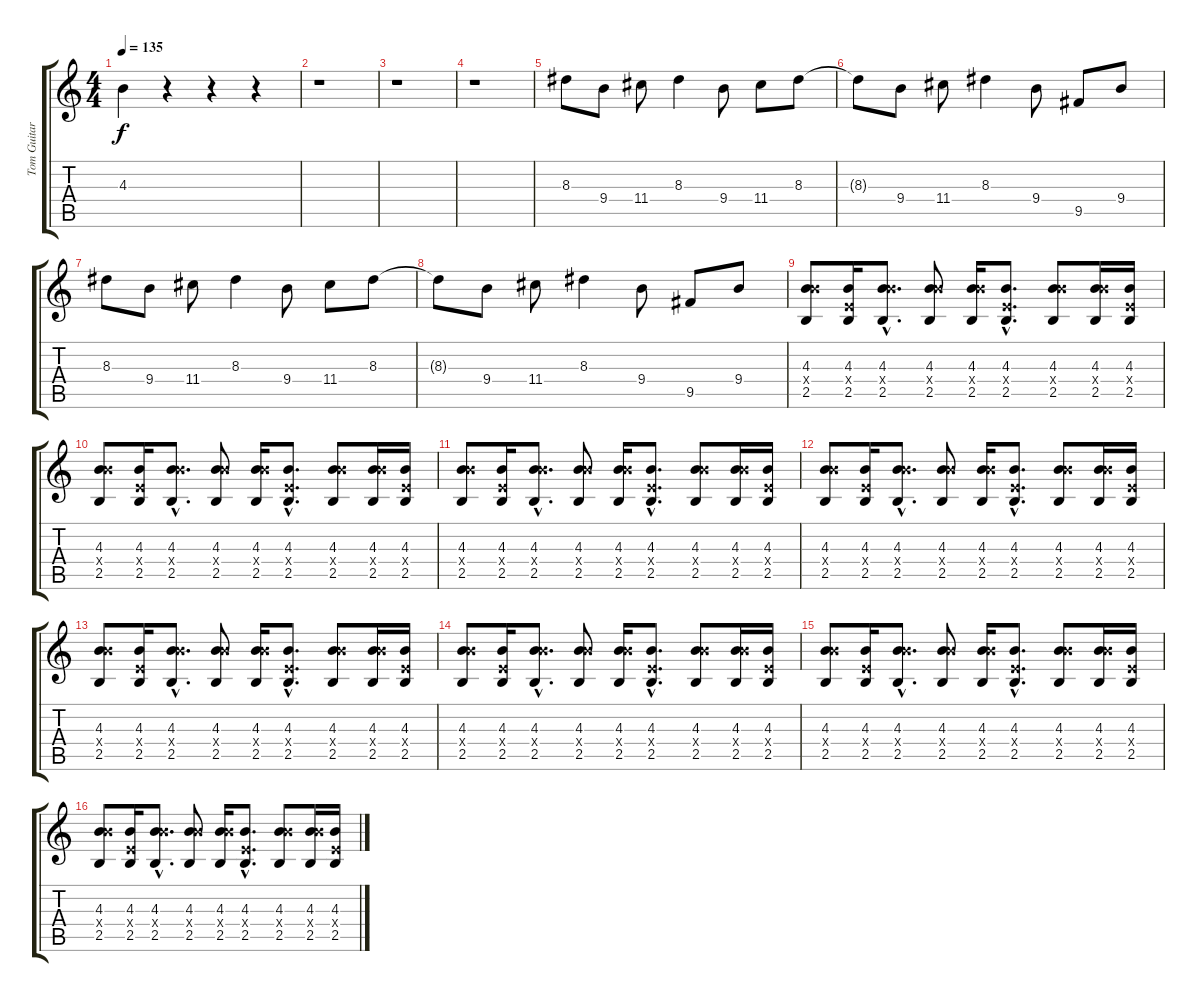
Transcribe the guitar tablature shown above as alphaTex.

\track ("Tom Guitar 1" "Tom Guitar") {instrument distortionguitar}
\staff {score tabs}
\tuning (E4 B3 G3 D3 A2 E2) {hide}
\ts (4 4)
\tempo 135
\clef g2
\ks c
4.3.4{dy f} r.4 r.4 r.4 |
r.1 |
r.1 |
r.1 |
8.3.8 9.4.8 11.4.8 8.3.4 9.4.8 11.4.8 8.3.8 |
8.3{t}.8 9.4.8 11.4.8 8.3.4 9.4.8 9.5.8 9.4.8 |
8.3.8 9.4.8 11.4.8 8.3.4 9.4.8 11.4.8 8.3.8 |
8.3{t}.8 9.4.8 11.4.8 8.3.4 9.4.8 9.5.8 9.4.8 |
(4.3 9.4{x} 2.5).8{volume 11 instrument distortionguitar} (4.3 2.4{x} 2.5).16 (4.3{hac} 9.4{hac x} 2.5{hac}).8{d} (4.3 9.4{x} 2.5).8 (4.3 9.4{x} 2.5).16 (4.3{hac} 2.4{hac x} 2.5{hac}).8{d} (4.3 9.4{x} 2.5).8 (4.3 9.4{x} 2.5).16 (4.3 2.4{x} 2.5).16 |
(4.3 9.4{x} 2.5).8{volume 11} (4.3 2.4{x} 2.5).16 (4.3{hac} 9.4{hac x} 2.5{hac}).8{d} (4.3 9.4{x} 2.5).8 (4.3 9.4{x} 2.5).16 (4.3{hac} 2.4{hac x} 2.5{hac}).8{d} (4.3 9.4{x} 2.5).8 (4.3 9.4{x} 2.5).16 (4.3 2.4{x} 2.5).16 |
(4.3 9.4{x} 2.5).8{volume 11} (4.3 2.4{x} 2.5).16 (4.3{hac} 9.4{hac x} 2.5{hac}).8{d} (4.3 9.4{x} 2.5).8 (4.3 9.4{x} 2.5).16 (4.3{hac} 2.4{hac x} 2.5{hac}).8{d} (4.3 9.4{x} 2.5).8 (4.3 9.4{x} 2.5).16 (4.3 2.4{x} 2.5).16 |
(4.3 9.4{x} 2.5).8{volume 11} (4.3 2.4{x} 2.5).16 (4.3{hac} 9.4{hac x} 2.5{hac}).8{d} (4.3 9.4{x} 2.5).8 (4.3 9.4{x} 2.5).16 (4.3{hac} 2.4{hac x} 2.5{hac}).8{d} (4.3 9.4{x} 2.5).8 (4.3 9.4{x} 2.5).16 (4.3 2.4{x} 2.5).16 |
(4.3 9.4{x} 2.5).8{volume 11} (4.3 2.4{x} 2.5).16 (4.3{hac} 9.4{hac x} 2.5{hac}).8{d} (4.3 9.4{x} 2.5).8 (4.3 9.4{x} 2.5).16 (4.3{hac} 2.4{hac x} 2.5{hac}).8{d} (4.3 9.4{x} 2.5).8 (4.3 9.4{x} 2.5).16 (4.3 2.4{x} 2.5).16 |
(4.3 9.4{x} 2.5).8{volume 11} (4.3 2.4{x} 2.5).16 (4.3{hac} 9.4{hac x} 2.5{hac}).8{d} (4.3 9.4{x} 2.5).8 (4.3 9.4{x} 2.5).16 (4.3{hac} 2.4{hac x} 2.5{hac}).8{d} (4.3 9.4{x} 2.5).8 (4.3 9.4{x} 2.5).16 (4.3 2.4{x} 2.5).16 |
(4.3 9.4{x} 2.5).8{volume 11} (4.3 2.4{x} 2.5).16 (4.3{hac} 9.4{hac x} 2.5{hac}).8{d} (4.3 9.4{x} 2.5).8 (4.3 9.4{x} 2.5).16 (4.3{hac} 2.4{hac x} 2.5{hac}).8{d} (4.3 9.4{x} 2.5).8 (4.3 9.4{x} 2.5).16 (4.3 2.4{x} 2.5).16 |
(4.3 9.4{x} 2.5).8{volume 11} (4.3 2.4{x} 2.5).16 (4.3{hac} 9.4{hac x} 2.5{hac}).8{d} (4.3 9.4{x} 2.5).8 (4.3 9.4{x} 2.5).16 (4.3{hac} 2.4{hac x} 2.5{hac}).8{d} (4.3 9.4{x} 2.5).8 (4.3 9.4{x} 2.5).16 (4.3 2.4{x} 2.5).16
